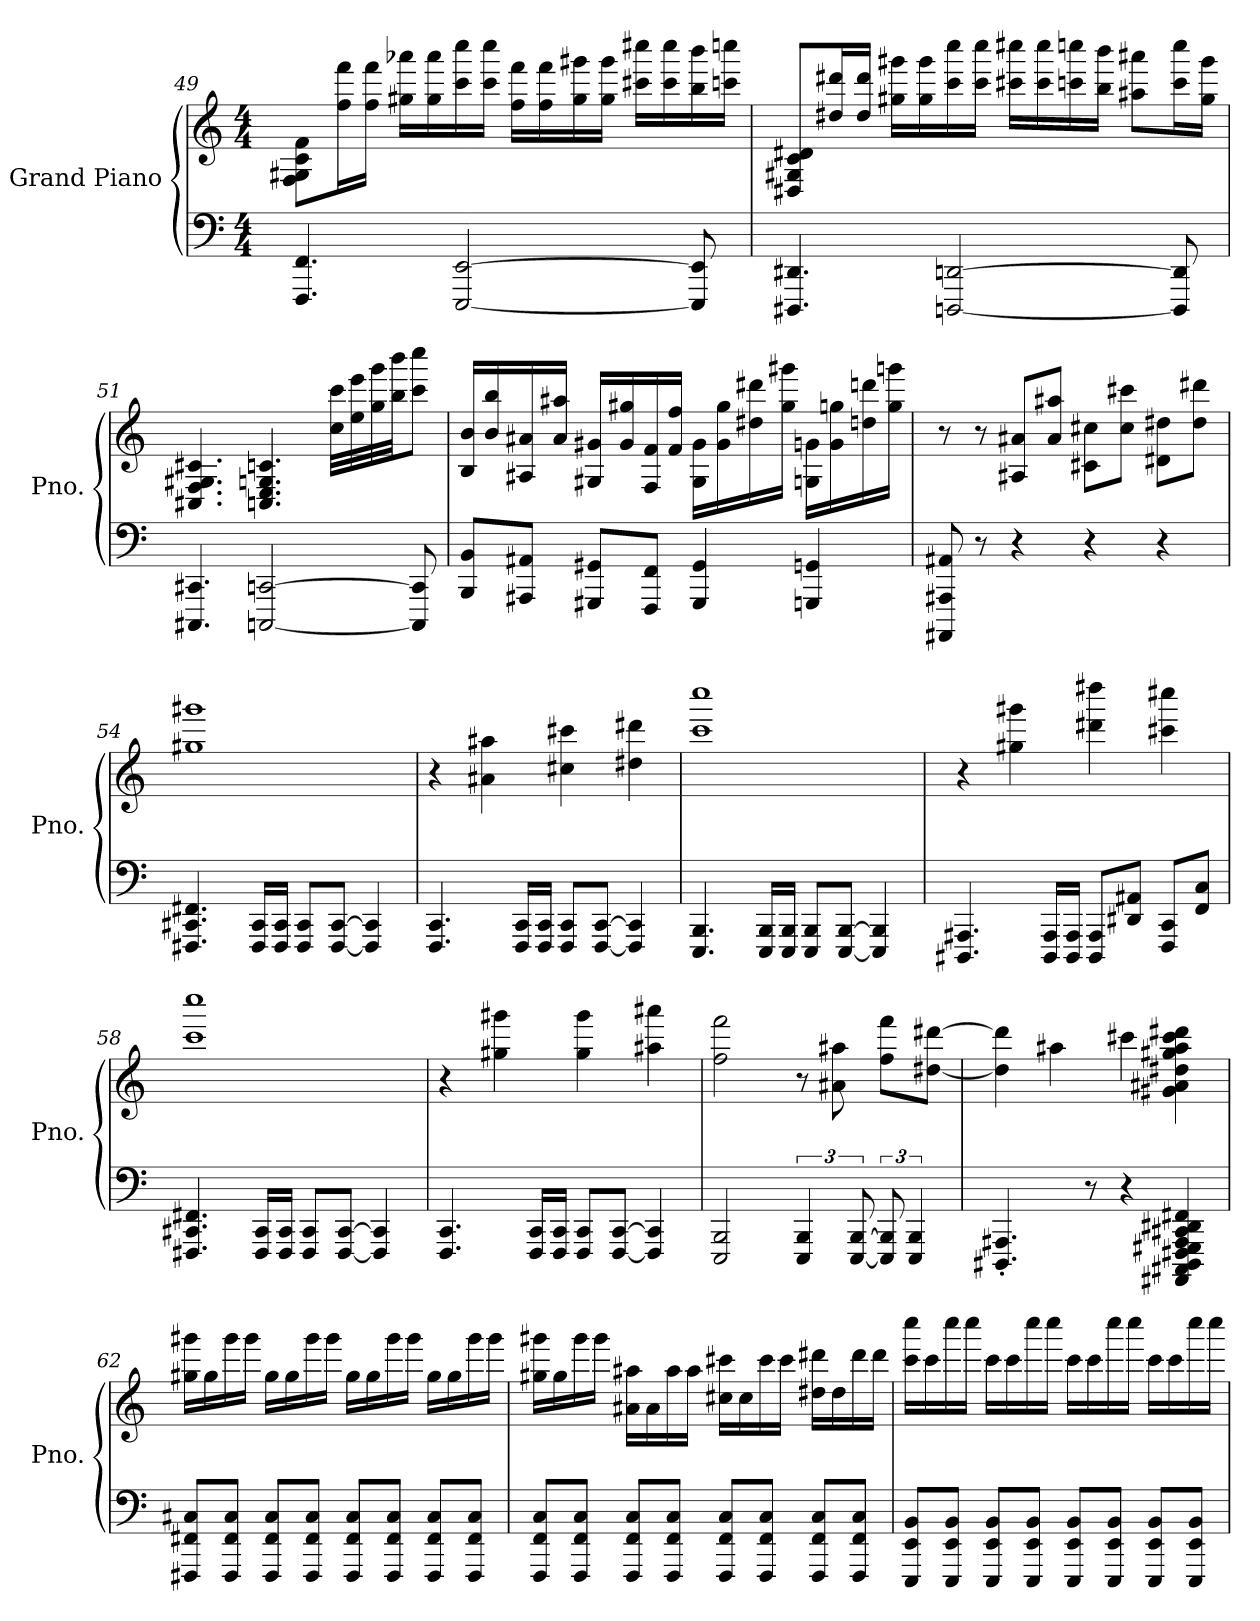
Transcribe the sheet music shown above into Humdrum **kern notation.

**kern	**kern
*part1	*part1
*staff2	*staff1
*I"Grand Piano	*
*I'Pno.	*
*clefF4	*clefG2
*k[]	*k[]
*M4/4	*M4/4
=49	=49
4.FFF 4.FF	8F 8f 8G#X 8cL
.	16fff 16ffL
.	16fff 16ffJJ
.	16aaa-X 16gg#XLL
.	16aaa- 16gg#
[2EEE [2EE	16cccc 16ccc
.	16cccc 16cccJJ
.	16fff 16ffLL
.	16fff 16ff
.	16ggg#X 16gg#
.	16ggg# 16gg#JJ
.	16cccc#X 16ccc#XLL
.	16cccc# 16ccc#
8EEE] 8EE]	16bbb 16bb
.	16ccccn 16cccnJJ
=50	=50
4.DDD#X 4.DD#X	8d#X 8D#X 8G#X 8cL
.	16ddd#X 16dd#XL
.	16ddd# 16dd#JJ
.	16ggg#X 16gg#XLL
.	16ggg# 16gg#
[2DDDn [2DDn	16cccc 16ccc
.	16cccc 16cccJJ
.	16cccc#X 16ccc#XLL
.	16cccc# 16ccc#
.	16ccccn 16cccn
.	16bbb 16bbJJ
.	8aaa#X 8aa#XL
8DDD] 8DD]	16cccc 16cccL
.	16ggg# 16gg#JJ
=51	=51
4.CCC#X 4.CC#X	4.C#X 4.c#X 4.F 4.G#X
[2CCCn [2CCn	4.Cn 4.cn 4.E 4.Gn
.	32ccc 32ccLLL
.	32eee 32ee
.	32ggg 32gg
.	32bbb 32bbJJ
8CCC] 8CC]	8cccc 8cccJ
=52	=52
8BBB 8BBL	16b 16BLL
.	16bb 16b
8AAA#X 8AA#XJ	16a#X 16A#X
.	16aa#X 16a#JJ
8GGG#X 8GG#XL	16g#X 16G#XLL
.	16gg#X 16g#
8FFF 8FFJ	16f 16F
.	16ff 16fJJ
4GGG# 4GG#	16g# 16G#LL
.	16gg# 16g#
.	16ddd#X 16dd#X
.	16ggg#X 16gg#JJ
4GGGn 4GGn	16gn 16GnLL
.	16ggn 16g
.	16dddn 16ddn
.	16gggn 16ggJJ
=53	=53
*	*MM150
8AAA#X 8AAAA#X 8AA#X	8r
8r	8r
4r	8a#X 8A#XL
.	8a# 8aa#XJ
4r	8cc#X 8c#XL
.	8cc# 8ccc#XJ
4r	8dd#X 8d#XL
.	8ddd#X 8dd#J
=54	=54
4.FFF#X 4.CC#X 4.FF#X	1gg#X 1ggg#X
16FFF# 16CC#LL	.
16FFF# 16CC#JJ	.
8FFF# 8CC#L	.
[8FFF# [8CC#J	.
4FFF#] 4CC#]	.
=55	=55
4.FFF 4.CC	4r
.	4a#X 4aa#X
16FFF 16CCLL	.
16FFF 16CCJJ	.
8FFF 8CCL	4cc#X 4ccc#X
[8FFF [8CCJ	.
4FFF] 4CC]	4dd#X 4ddd#X
=56	=56
4.EEE 4.BBB	1ccc 1cccc
16EEE 16BBBLL	.
16EEE 16BBBJJ	.
8EEE 8BBBL	.
[8BBB [8EEEJ	.
4BBB] 4EEE]	.
=57	=57
4.AAA#X 4.DDD#X	4r
.	4gg#X 4ggg#X
16AAA# 16DDD#LL	.
16AAA# 16DDD#JJ	.
8DDD# 8AAA#L	4dddd#X 4ddd#X
8DD#X 8AA#XJ	.
8FFF 8CCL	4cccc#X 4ccc#X
8C 8FFJ	.
=58	=58
4.FFF#X 4.CC#X 4.FF#X	1ccc 1cccc
16FFF# 16CC#LL	.
16FFF# 16CC#JJ	.
8FFF# 8CC#L	.
[8FFF# [8CC#J	.
4FFF#] 4CC#]	.
=59	=59
4.FFF 4.CC	4r
.	4gg#X 4ggg#X
16FFF 16CCLL	.
16FFF 16CCJJ	.
8FFF 8CCL	4gg# 4ggg#
[8FFF [8CCJ	.
4FFF] 4CC]	4aa#X 4aaa#X
=60	=60
2EEE 2BBB	2ff 2fff
6EEE 6BBB	8r
.	8a#X 8aa#X
[12EEE [12BBB	.
12EEE] 12BBB]	8ff 8fffL
6EEE 6BBB	.
.	[8dd#X [8ddd#XJ
=61	=61
4.AAA#X' 4.DDD#X'	4dd#] 4ddd#]
.	4aa#X
8r	.
4r	4ccc#X
4FFF#X 4GGG#X 4AAA# 4AAAA#X 4CCC#X 4DDD# 4FF#X 4DD#X 4CC#X	4ccc# 4ddd#X 4aa# 4gg#X 4dd#X 4a#X 4g#X
=62	=62
8FF#X 8C#X 8FFF#XL	16ggg#X 16gg#XLL
.	16gg#
8FF# 8C# 8FFF#J	16ggg#
.	16ggg#JJ
8FF# 8C# 8FFF#L	16gg#LL
.	16gg#
8FF# 8C# 8FFF#J	16ggg#
.	16ggg#JJ
8FF# 8C# 8FFF#L	16gg#LL
.	16gg#
8FF# 8C# 8FFF#J	16ggg#
.	16ggg#JJ
8FF# 8C# 8FFF#L	16gg#LL
.	16gg#
8FF# 8C# 8FFF#J	16ggg#
.	16ggg#JJ
=63	=63
8FF 8C 8FFFL	16gg#X 16ggg#XLL
.	16gg#
8FF 8C 8FFFJ	16ggg#
.	16ggg#JJ
8FF 8C 8FFFL	16a#X 16aa#XLL
.	16a#
8FF 8C 8FFFJ	16aa#
.	16aa#JJ
8FF 8C 8FFFL	16cc#X 16ccc#XLL
.	16cc#
8FF 8C 8FFFJ	16ccc#
.	16ccc#JJ
8FF 8C 8FFFL	16dd#X 16ddd#XLL
.	16dd#
8FF 8C 8FFFJ	16ddd#
.	16ddd#JJ
=64	=64
8EE 8BB 8EEEL	16cccc 16cccLL
.	16ccc
8EE 8BB 8EEEJ	16cccc
.	16ccccJJ
8EE 8BB 8EEEL	16cccLL
.	16ccc
8EE 8BB 8EEEJ	16cccc
.	16ccccJJ
8EE 8BB 8EEEL	16cccLL
.	16ccc
8EE 8BB 8EEEJ	16cccc
.	16ccccJJ
8EE 8BB 8EEEL	16cccLL
.	16ccc
8EE 8BB 8EEEJ	16cccc
.	16ccccJJ
=	=
*-	*-
